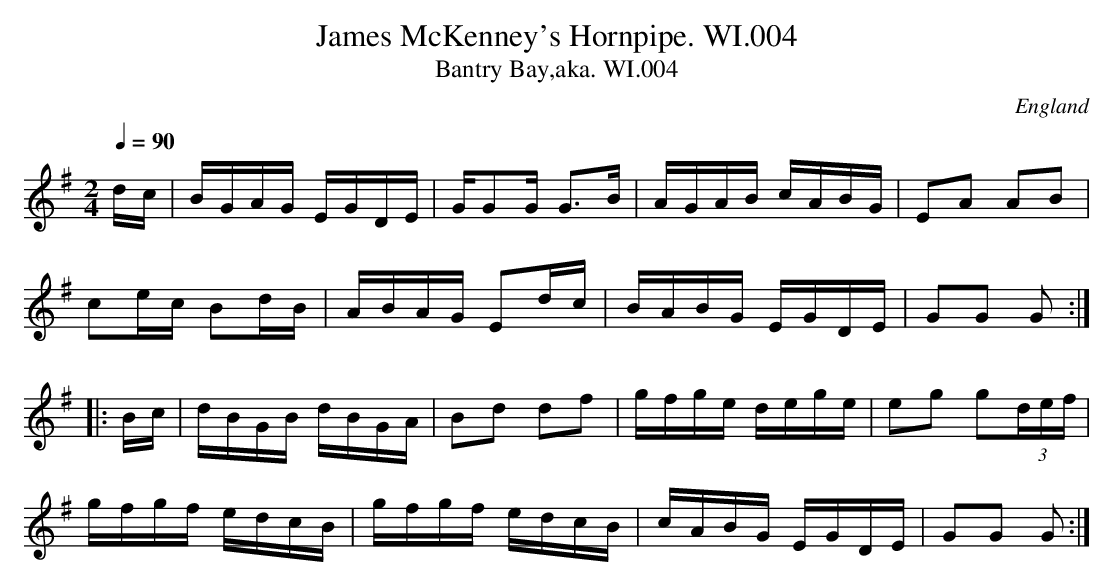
X:1
T:James McKenney's Hornpipe. WI.004
T:Bantry Bay,aka. WI.004
L:1/16
M:2/4
O:England
Q:1/4=90
K:G
dc|BGAG EGDE|GG2G G3B|AGAB cABG|E2A2 A2B2|!
c2ec B2dB|ABAG E2dc|BABG EGDE|G2G2 G2:|!
|:Bc|dBGB dBGA|B2d2 d2f2|gfge dege|e2g2 g2(3def|!
gfgf edcB|gfgf edcB|cABG EGDE|G2G2 G2:|
